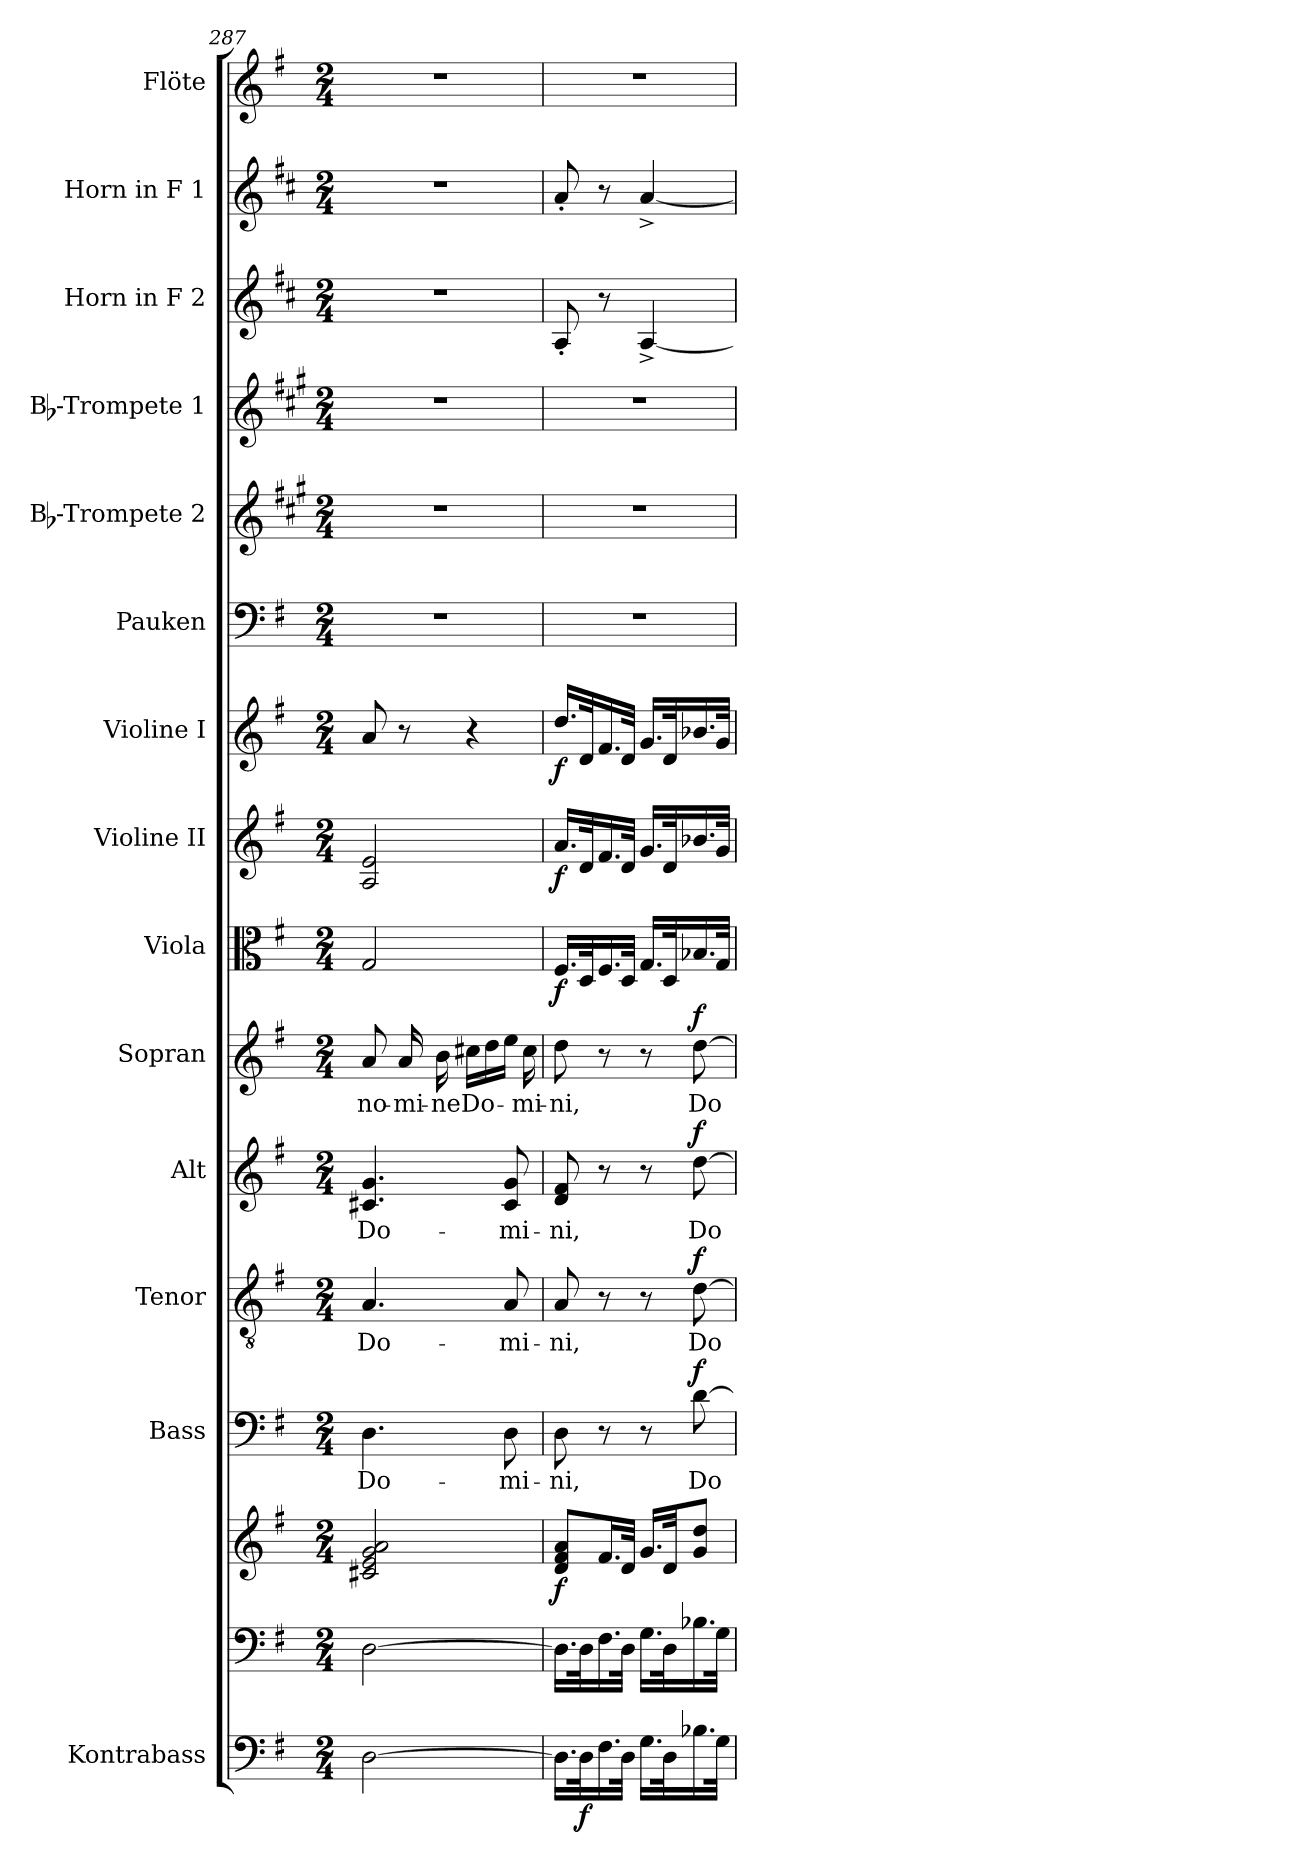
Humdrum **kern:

**kern	**dynam	**kern	**kern	**dynam	**kern	**text	**dynam	**kern	**text	**dynam	**kern	**text	**dynam	**kern	**text	**dynam	**kern	**dynam	**kern	**dynam	**kern	**dynam	**kern	**kern	**kern	**kern	**kern	**kern
*part15	*part15	*part14	*part14	*part14	*part13	*part13	*part13	*part12	*part12	*part12	*part11	*part11	*part11	*part10	*part10	*part10	*part9	*part9	*part8	*part8	*part7	*part7	*part6	*part5	*part4	*part3	*part2	*part1
*staff16	*staff16	*staff15	*staff14	*staff14/15	*staff13	*staff13	*staff13	*staff12	*staff12	*staff12	*staff11	*staff11	*staff11	*staff10	*staff10	*staff10	*staff9	*staff9	*staff8	*staff8	*staff7	*staff7	*staff6	*staff5	*staff4	*staff3	*staff2	*staff1
*I"Kontrabass	*	*	*	*	*I"Bass	*	*	*I"Tenor	*	*	*I"Alt	*	*	*I"Sopran	*	*	*I"Viola	*	*I"Violine II	*	*I"Violine I	*	*I"Pauken	*I"Bb-Trompete 2	*I"Bb-Trompete 1	*I"Horn in F 2	*I"Horn in F 1	*I"Flöte
*I'Kb.	*	*	*	*	*I'B.	*	*	*I'T.	*	*	*I'A.	*	*	*I'S.	*	*	*I'Vla.	*	*I'Vl. II	*	*I'Vl. I	*	*I'Pk.	*I'Bb Trp. 2	*I'Bb Trp. 1	*	*	*I'Fl.
*clefF4	*	*clefF4	*clefG2	*	*clefF4	*	*	*clefGv2	*	*	*clefG2	*	*	*clefG2	*	*	*clefC3	*	*clefG2	*	*clefG2	*	*clefF4	*clefG2	*clefG2	*clefG2	*clefG2	*clefG2
*ITrd7c12	*	*	*	*	*	*	*	*	*	*	*	*	*	*	*	*	*	*	*	*	*	*	*	*ITrd1c2	*ITrd1c2	*ITrd4c7	*ITrd4c7	*
*k[f#]	*	*k[f#]	*k[f#]	*	*k[f#]	*	*	*k[f#]	*	*	*k[f#]	*	*	*k[f#]	*	*	*k[f#]	*	*k[f#]	*	*k[f#]	*	*k[f#]	*k[f#]	*k[f#]	*k[f#]	*k[f#]	*k[f#]
*G:	*	*G:	*G:	*	*G:	*	*	*G:	*	*	*G:	*	*	*G:	*	*	*G:	*	*G:	*	*G:	*	*G:	*G:	*G:	*G:	*G:	*G:
*M2/4	*	*M2/4	*M2/4	*	*M2/4	*	*	*M2/4	*	*	*M2/4	*	*	*M2/4	*	*	*M2/4	*	*M2/4	*	*M2/4	*	*M2/4	*M2/4	*M2/4	*M2/4	*M2/4	*M2/4
=287	=287	=287	=287	=287	=287	=287	=287	=287	=287	=287	=287	=287	=287	=287	=287	=287	=287	=287	=287	=287	=287	=287	=287	=287	=287	=287	=287	=287
!	!	!	!	!	!	!LO:LY:b	!	!	!LO:LY:b	!	!	!LO:LY:b	!	!	!LO:LY:b	!	!	!	!	!	!	!	!	!	!	!	!	!
[2DD\	.	[2D\	2c#X/ 2e/ 2g/ 2a/	.	4.D\	Do-	.	4.A/	Do-	.	4.c#X/ 4.g/	Do-	.	8a/	no-	.	2G/	.	2A/ 2e/	.	8a/	.	2r	2r	2r	2r	2r	2r
!	!	!	!	!	!	!	!	!	!	!	!	!	!	!	!LO:LY:b	!	!	!	!	!	!	!	!	!	!	!	!	!
.	.	.	.	.	.	.	.	.	.	.	.	.	.	16a/	-mi-	.	.	.	.	.	8r	.	.	.	.	.	.	.
!	!	!	!	!	!	!	!	!	!	!	!	!	!	!	!LO:LY:b	!	!	!	!	!	!	!	!	!	!	!	!	!
.	.	.	.	.	.	.	.	.	.	.	.	.	.	16b\	-ne	.	.	.	.	.	.	.	.	.	.	.	.	.
!	!	!	!	!	!	!	!	!	!	!	!	!	!	!	!LO:LY:b	!	!	!	!	!	!	!	!	!	!	!	!	!
.	.	.	.	.	.	.	.	.	.	.	.	.	.	16cc#X\LL	Do-	.	.	.	.	.	4r	.	.	.	.	.	.	.
.	.	.	.	.	.	.	.	.	.	.	.	.	.	16dd\	.	.	.	.	.	.	.	.	.	.	.	.	.	.
!	!	!	!	!	!	!LO:LY:b	!	!	!LO:LY:b	!	!	!LO:LY:b	!	!	!	!	!	!	!	!	!	!	!	!	!	!	!	!
.	.	.	.	.	8D\	-mi-	.	8A/	-mi-	.	8c#/ 8g/	-mi-	.	16ee\JJ	.	.	.	.	.	.	.	.	.	.	.	.	.	.
!	!	!	!	!	!	!	!	!	!	!	!	!	!	!	!LO:LY:b	!	!	!	!	!	!	!	!	!	!	!	!	!
.	.	.	.	.	.	.	.	.	.	.	.	.	.	16cc#\	-mi-	.	.	.	.	.	.	.	.	.	.	.	.	.
=288	=288	=288	=288	=288	=288	=288	=288	=288	=288	=288	=288	=288	=288	=288	=288	=288	=288	=288	=288	=288	=288	=288	=288	=288	=288	=288	=288	=288
!	!	!	!	!LO:DY:b	!	!LO:LY:b	!	!	!LO:LY:b	!	!	!LO:LY:b	!	!	!LO:LY:b	!	!	!LO:DY:b	!	!LO:DY:b	!	!LO:DY:b	!	!	!	!	!	!
16.DD\LL]	.	16.D\LL]	8d/ 8f#/ 8a/L	f	8D\	-ni,	.	8A/	-ni,	.	8d/ 8f#/	-ni,	.	8dd\	-ni,	.	16.F#/LL	f	16.a/LL	f	16.dd/LL	f	2r	2r	2r	8D'</	8d'</	2r
!	!LO:DY:b	!	!	!	!	!	!	!	!	!	!	!	!	!	!	!	!	!	!	!	!	!	!	!	!	!	!	!
32DD\k	f	32D\k	.	.	.	.	.	.	.	.	.	.	.	.	.	.	32D/k	.	32d/k	.	32d/k	.	.	.	.	.	.	.
16.FF#\	.	16.F#\	16.f#/L	.	8r	.	.	8r	.	.	8r	.	.	8r	.	.	16.F#/	.	16.f#/	.	16.f#/	.	.	.	.	8r	8r	.
32DD\JJk	.	32D\JJk	32d/JJk	.	.	.	.	.	.	.	.	.	.	.	.	.	32D/JJk	.	32d/JJk	.	32d/JJk	.	.	.	.	.	.	.
16.GG\LL	.	16.G\LL	16.g/LL	.	8r	.	.	8r	.	.	8r	.	.	8r	.	.	16.G/LL	.	16.g/LL	.	16.g/LL	.	.	.	.	[4D^</	[4d^</	.
32DD\k	.	32D\k	32d/Jk	.	.	.	.	.	.	.	.	.	.	.	.	.	32D/k	.	32d/k	.	32d/k	.	.	.	.	.	.	.
!	!	!	!	!	!	!LO:LY:b	!LO:DY:a	!	!LO:LY:b	!LO:DY:a	!	!LO:LY:b	!LO:DY:a	!	!LO:LY:b	!LO:DY:a	!	!	!	!	!	!	!	!	!	!	!	!
16.BB-X\	.	16.B-X\	8g/ 8dd/J	.	[8d\	Do-	f	[8d\	Do-	f	[8dd\	Do-	f	[8dd\	Do-	f	16.B-X/	.	16.b-X/	.	16.b-X/	.	.	.	.	.	.	.
32GG\JJk	.	32G\JJk	.	.	.	.	.	.	.	.	.	.	.	.	.	.	32G/JJk	.	32g/JJk	.	32g/JJk	.	.	.	.	.	.	.
=	=	=	=	=	=	=	=	=	=	=	=	=	=	=	=	=	=	=	=	=	=	=	=	=	=	=	=	=
*-	*-	*-	*-	*-	*-	*-	*-	*-	*-	*-	*-	*-	*-	*-	*-	*-	*-	*-	*-	*-	*-	*-	*-	*-	*-	*-	*-	*-
